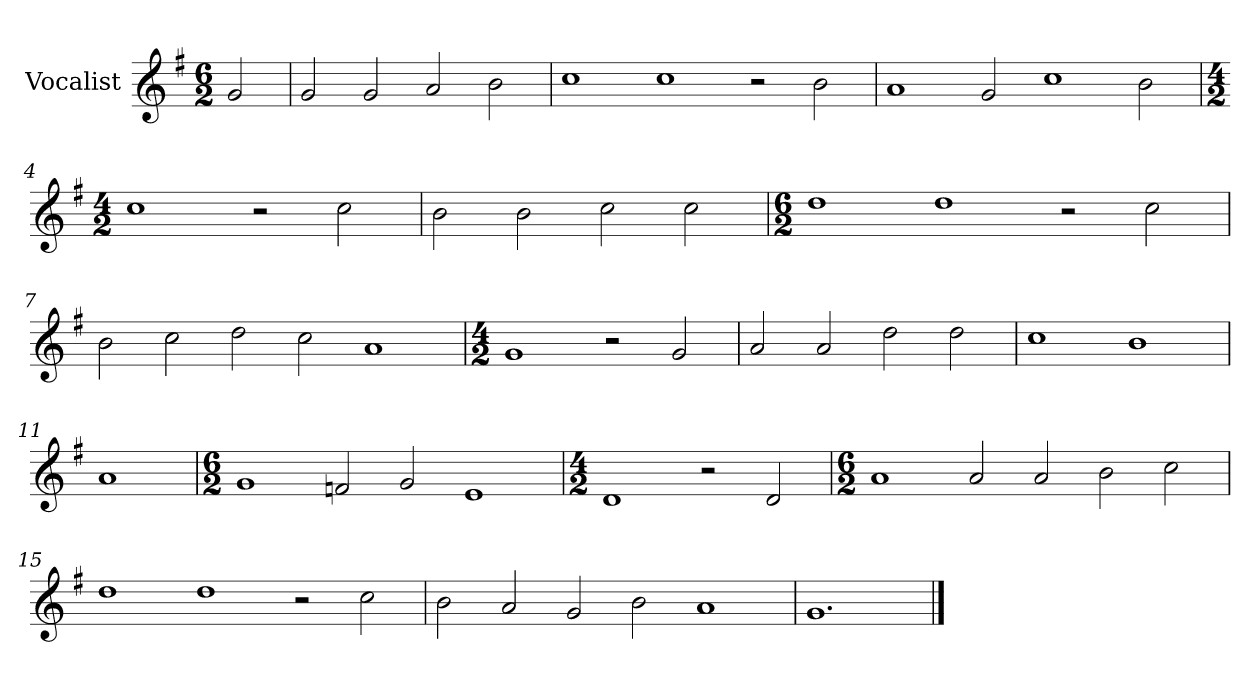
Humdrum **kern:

**kern
*part1
*staff1
*I"Vocalist
*k[f#]
*G:
*M6/2
=
2g
=1
2g
2g
2a
2b
=2
1cc
1cc
2r
2b
=3
1a
2g
1cc
2b
=4
*M4/2
1cc
2r
2cc
=5
2b
2b
2cc
2cc
=6
*M6/2
1dd
1dd
2r
2cc
=7
2b
2cc
2dd
2cc
1a
=8
*M4/2
1g
2r
2g
=9
2a
2a
2dd
2dd
=10
1cc
1b
=11
1a
=12
*M6/2
1g
2fn
2g
1e
=13
*M4/2
1d
2r
2d
=14
*M6/2
1a
2a
2a
2b
2cc
=15
1dd
1dd
2r
2cc
=16
2b
2a
2g
2b
1a
=17
1.g
==
*-
